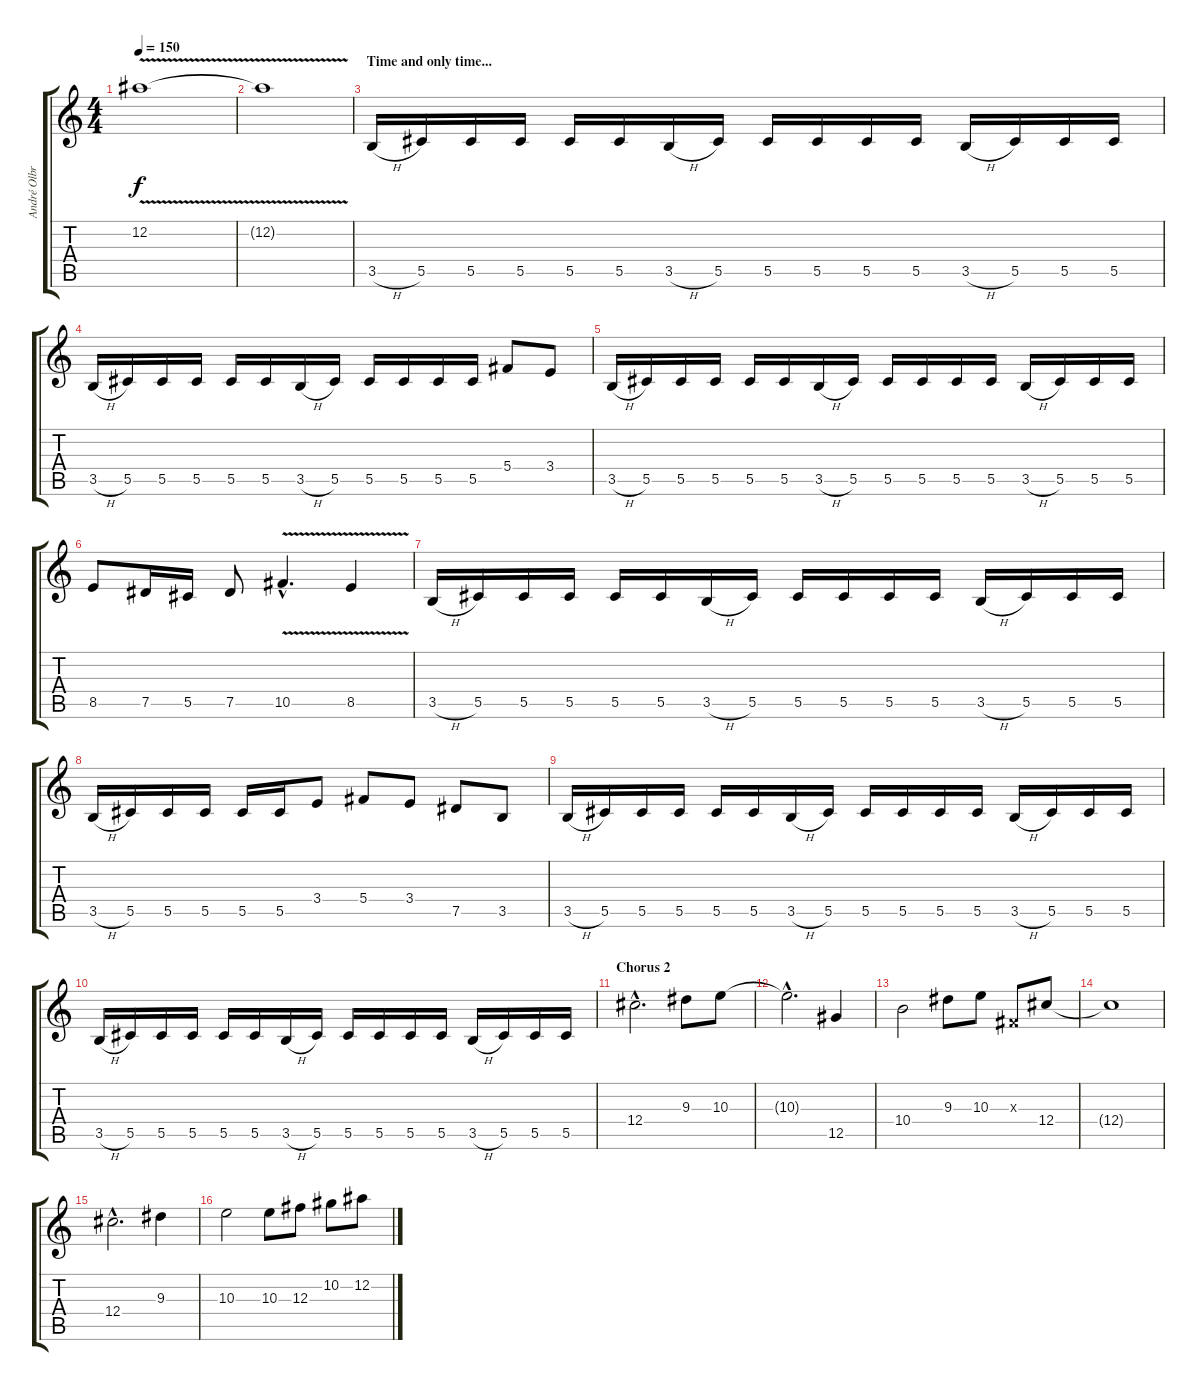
\track ("André Olbrich" "André Olbr") {instrument distortionguitar}
\staff {score tabs}
\tuning (Eb4 Bb3 Gb3 Db3 Ab2 Eb2) {hide}
\ts (4 4)
\tempo 150
\clef g2
\ks c
12.2{v}.1{dy f} |
12.2{t}.1 |
\section ("" "Time and only time...")
3.5{h}.16 5.5.16 5.5.16 5.5.16 5.5.16 5.5.16 3.5{h}.16 5.5.16 5.5.16 5.5.16 5.5.16 5.5.16 3.5{h}.16 5.5.16 5.5.16 5.5.16 |
3.5{h}.16 5.5.16 5.5.16 5.5.16 5.5.16 5.5.16 3.5{h}.16 5.5.16 5.5.16 5.5.16 5.5.16 5.5.16 5.4.8 3.4.8 |
3.5{h}.16 5.5.16 5.5.16 5.5.16 5.5.16 5.5.16 3.5{h}.16 5.5.16 5.5.16 5.5.16 5.5.16 5.5.16 3.5{h}.16 5.5.16 5.5.16 5.5.16 |
8.5.8 7.5.16 5.5.16 7.5.8 10.5{v hac}.4{d} 8.5{v}.4 |
3.5{h}.16 5.5.16 5.5.16 5.5.16 5.5.16 5.5.16 3.5{h}.16 5.5.16 5.5.16 5.5.16 5.5.16 5.5.16 3.5{h}.16 5.5.16 5.5.16 5.5.16 |
3.5{h}.16 5.5.16 5.5.16 5.5.16 5.5.16 5.5.16 3.4.8 5.4.8 3.4.8 7.5.8 3.5.8 |
3.5{h}.16 5.5.16 5.5.16 5.5.16 5.5.16 5.5.16 3.5{h}.16 5.5.16 5.5.16 5.5.16 5.5.16 5.5.16 3.5{h}.16 5.5.16 5.5.16 5.5.16 |
3.5{h}.16 5.5.16 5.5.16 5.5.16 5.5.16 5.5.16 3.5{h}.16 5.5.16 5.5.16 5.5.16 5.5.16 5.5.16 3.5{h}.16 5.5.16 5.5.16 5.5.16 |
\section ("" "Chorus 2")
12.4{hac}.2{d} 9.3.8 10.3.8 |
10.3{hac t}.2{d} 12.5.4 |
10.4.2 9.3.8 10.3.8 0.3{x}.8 12.4.8 |
12.4{t}.1 |
12.4{hac}.2{d} 9.3.4 |
10.3.2 10.3.8 12.3.8 10.2.8 12.2.8
